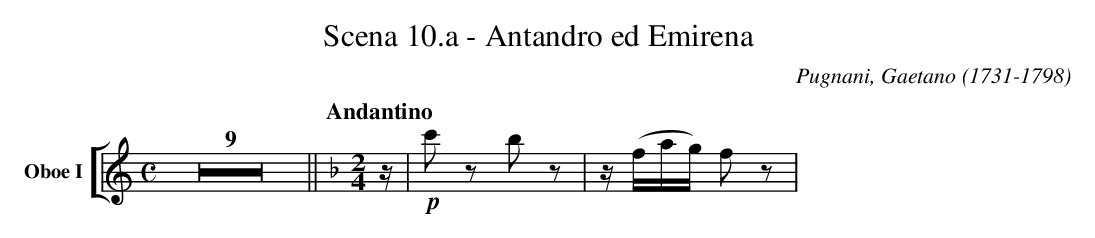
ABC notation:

X:1
T:Scena 10.a - Antandro ed Emirena
C:Pugnani, Gaetano (1731-1798)
M:C
L:1/4
K:Bb
V: 9 clef=treble name="Oboe I" sname="Ob.I"
%%staves [( 9 )]
[K:C] Z9 || \
   [Q:"Andantino"] [M:2/4] [K:F] z// | !p! c'/z/ b/z/ | z//(f//a//g//) f/z/ | \
